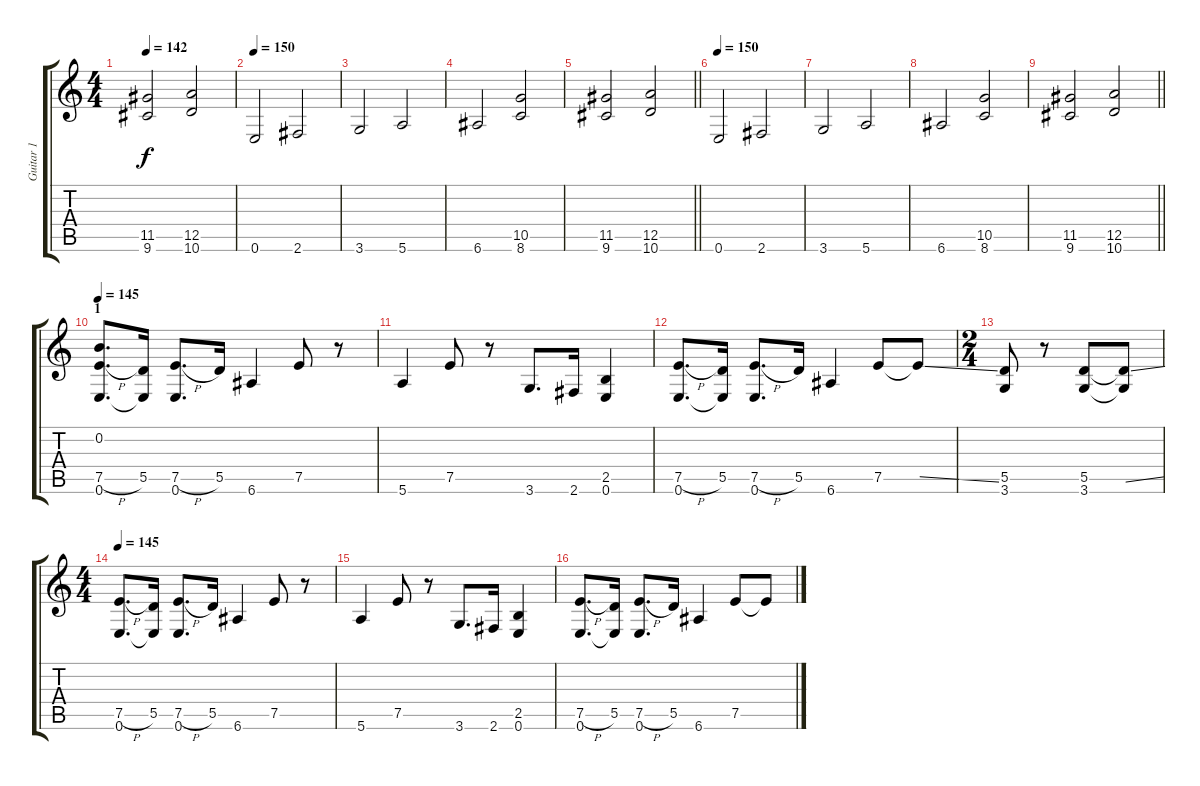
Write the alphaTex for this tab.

\track ("Guitar 1" "Guitar 1") {instrument acousticguitarsteel}
\staff {score tabs}
\tuning (E4 B3 G3 D3 A2 E2) {hide}
\ts (4 4)
\tempo 142
\clef g2
\ks c
(11.5 9.6).2{dy f} (12.5 10.6).2 |
\tempo 150
0.6.2 2.6.2 |
3.6.2 5.6.2 |
6.6.2 (10.5 8.6).2 |
\barLineRight lightlight
(11.5 9.6).2 (12.5 10.6).2 |
\tempo 150
0.6.2 2.6.2 |
3.6.2 5.6.2 |
6.6.2 (10.5 8.6).2 |
\barLineRight lightlight
(11.5 9.6).2 (12.5 10.6).2 |
\section ("" "1")
\tempo 145
(0.2 7.5{h} 0.6).8{d} (5.5 0.6{t}).16 (7.5{h} 0.6).8{d} 5.5.16 6.6.4 7.5.8 r.8 |
5.6.4 7.5.8 r.8 3.6.8{d} 2.6.16 (2.5 0.6).4 |
(7.5{h} 0.6).8{d} (5.5 0.6{t}).16 (7.5{h} 0.6).8{d} 5.5.16 6.6.4 7.5.8 7.5{ss t}.8 |
\ts (2 4)
(5.5 3.6).8 r.8 (5.5 3.6).8 (5.5{ss t} 3.6{t}).8 |
\ts (4 4)
\tempo 145
(7.5{h} 0.6).8{d} (5.5 0.6{t}).16 (7.5{h} 0.6).8{d} 5.5.16 6.6.4 7.5.8 r.8 |
5.6.4 7.5.8 r.8 3.6.8{d} 2.6.16 (2.5 0.6).4 |
(7.5{h} 0.6).8{d} (5.5 0.6{t}).16 (7.5{h} 0.6).8{d} 5.5.16 6.6.4 7.5.8 7.5{ss t}.8
